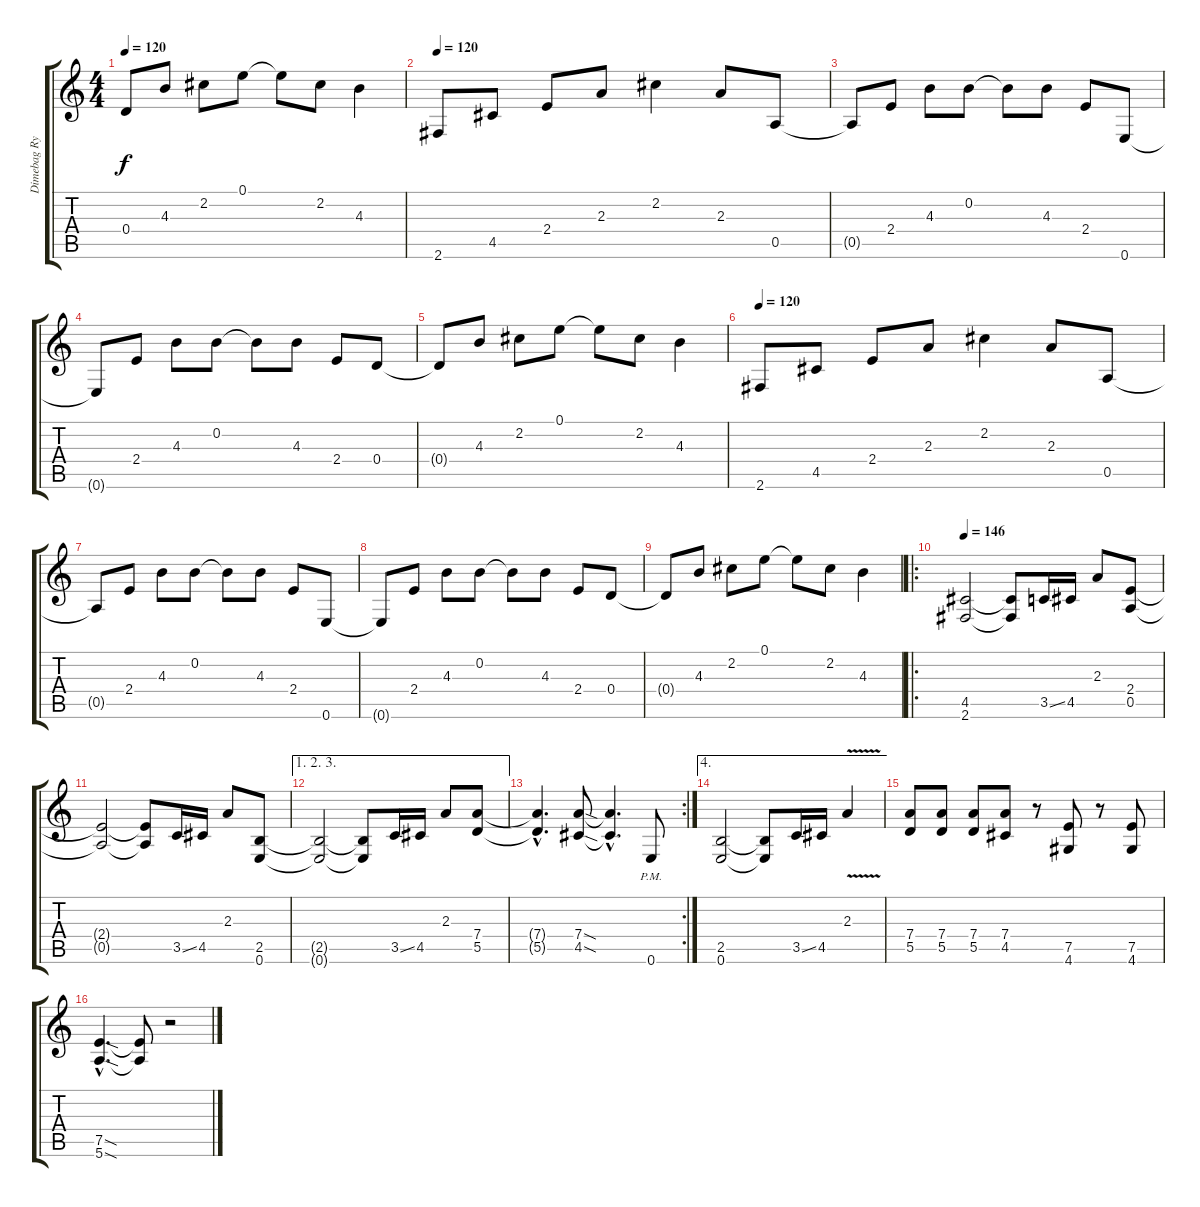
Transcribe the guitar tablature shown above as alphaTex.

\track ("Dimebag Rythym" "Dimebag Ry") {instrument distortionguitar}
\staff {score tabs}
\tuning (E4 B3 G3 D3 A2 E2) {hide}
\ts (4 4)
\tempo 120
\clef g2
\ks c
0.4{t}.8{dy f} 4.3.8 2.2.8 0.1.8 0.1{t}.8 2.2.8 4.3.4 |
\tempo 120
2.6.8{instrument acousticguitarsteel} 4.5.8 2.4.8 2.3.8 2.2.4 2.3.8 0.5.8 |
0.5{t}.8 2.4.8 4.3.8 0.2.8 0.2{t}.8 4.3.8 2.4.8 0.6.8 |
0.6{t}.8 2.4.8 4.3.8 0.2.8 0.2{t}.8 4.3.8 2.4.8 0.4.8 |
0.4{t}.8 4.3.8 2.2.8 0.1.8 0.1{t}.8 2.2.8 4.3.4 |
\tempo 120
2.6.8{instrument acousticguitarsteel} 4.5.8 2.4.8 2.3.8 2.2.4 2.3.8 0.5.8 |
0.5{t}.8 2.4.8 4.3.8 0.2.8 0.2{t}.8 4.3.8 2.4.8 0.6.8 |
0.6{t}.8 2.4.8 4.3.8 0.2.8 0.2{t}.8 4.3.8 2.4.8 0.4.8 |
0.4{t}.8 4.3.8 2.2.8 0.1.8 0.1{t}.8 2.2.8 4.3.4 |
\ro
\tempo 146
(4.5 2.6).2{instrument distortionguitar} (4.5{t} 2.6{t}).8 3.5{ss}.16 4.5.16 2.3.8 (2.4 0.5).8 |
(2.4{t} 0.5{t}).2 (2.4{t} 0.5{t}).8 3.5{ss}.16 4.5.16 2.3.8 (2.5 0.6).8 |
\ae (1 2 3)
(2.5{t} 0.6{t}).2 (2.5{t} 0.6{t}).8 3.5{ss}.16 4.5.16 2.3.8 (7.4 5.5).8 |
\rc 2
(7.4{hac t} 5.5{hac t}).4{d} (7.4{sod} 4.5{sod}).8 (7.4{hac t} 4.5{hac t}).4{d} 0.6{pm}.8 |
\ae 4
(2.5 0.6).2 (2.5{t} 0.6{t}).8 3.5{ss}.16 4.5.16 2.3{v}.4 |
(7.4 5.5).8 (7.4 5.5).8 (7.4 5.5).8 (7.4 4.5).8 r.8 (7.5 4.6).8 r.8 (7.5 4.6).8 |
(7.5{sod hac} 5.6{sod hac}).4{d} (7.5{t} 5.6{t}).8 r.2
